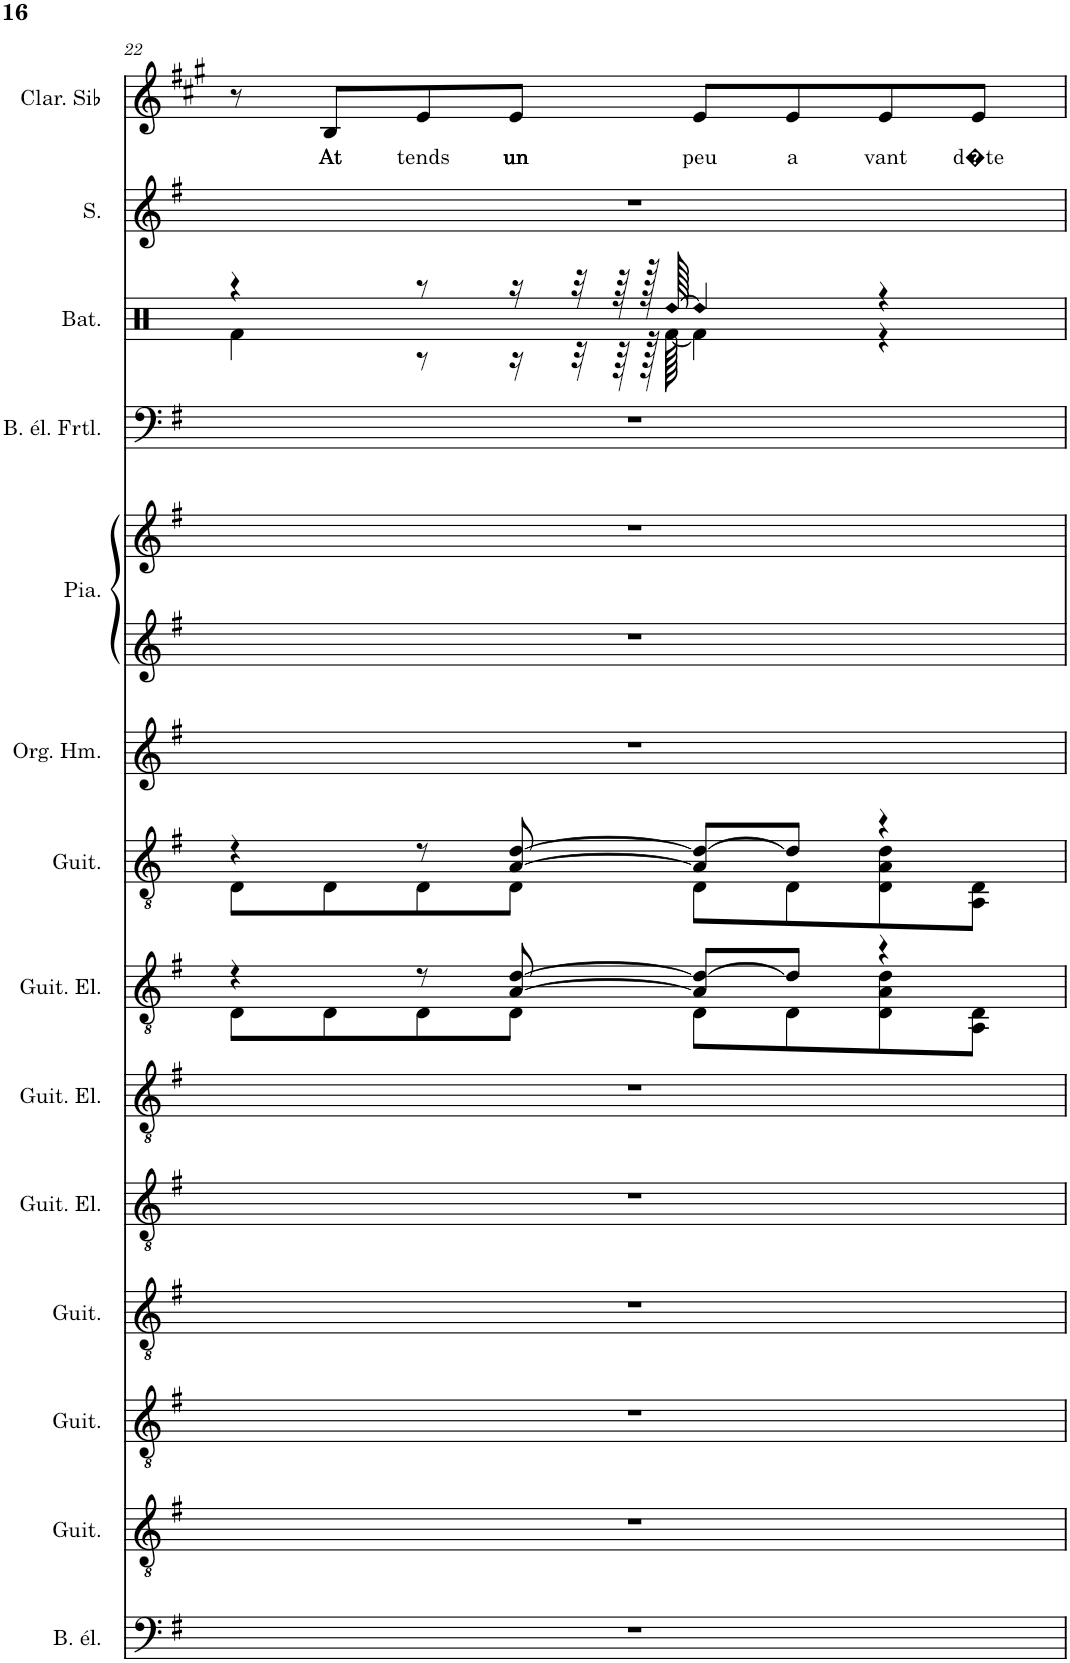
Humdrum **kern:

**kern	**kern	**kern	**kern	**kern	**kern	**kern	**kern	**kern	**kern	**kern	**kern	**kern	**kern	**kern	**text
*part14	*part13	*part12	*part11	*part10	*part9	*part8	*part7	*part6	*part5	*part5	*part4	*part3	*part2	*part1	*part1
*staff15	*staff14	*staff13	*staff12	*staff11	*staff10	*staff9	*staff8	*staff7	*staff6	*staff5	*staff4	*staff3	*staff2	*staff1	*staff1
*I"Basse électrique à 6 cordes, Harmoniques	*I"Guitare acoustique, �cho 2	*I"Guitare acoustique, �cho 1	*I"Guitare acoustique, Guitare 5	*I"Guitare électrique, Guitare 4	*I"Guitare électrique, Guitare 3	*I"Guitare électrique, Guitare 2	*I"Guitare acoustique, Guitare 1	*I"Orgue Hammond, Clavier 2	*I"Piano, Clavier 1	*	*I"Basse électrique fretless, Basse	*I"Batterie, Batterie	*I"Soprano, Choeurs	*I"Clarinette en Sib	*
*I'B. él.	*I'Guit.	*I'Guit.	*I'Guit.	*I'Guit. El.	*I'Guit. El.	*I'Guit. El.	*I'Guit.	*I'Org. Hm.	*I'Pia.	*	*I'B. él. Frtl.	*I'Bat.	*I'S.	*I'Clar. Sib	*
!!LO:PB:g=z
*clefF4	*clefGv2	*clefGv2	*clefGv2	*clefGv2	*clefGv2	*clefGv2	*clefGv2	*clefG2	*clefG2	*clefG2	*clefF4	*clefX	*clefG2	*clefG2	*
*Trd7c12	*	*	*	*	*	*	*	*	*	*	*Trd7c12	*	*	*Trd1c2	*
*k[f#]	*k[f#]	*k[f#]	*k[f#]	*k[f#]	*k[f#]	*k[f#]	*k[f#]	*k[f#]	*k[f#]	*k[f#]	*k[f#]	*k[]	*k[f#]	*k[f#c#g#]	*
*M4/4	*M4/4	*M4/4	*M4/4	*M4/4	*M4/4	*M4/4	*M4/4	*M4/4	*M4/4	*M4/4	*M4/4	*M4/4	*M4/4	*M4/4	*
=22	=22	=22	=22	=22	=22	=22	=22	=22	=22	=22	=22	=22	=22	=22	=22
*	*	*	*	*	*	*^	*^	*	*	*	*	*^	*	*	*
1r	1r	1r	1r	1r	1r	4r	8D\L	4r	8D\L	1r	1r	1r	1r	4r	4Rf\	1r	8r	.
!	!	!	!	!	!	!	!	!	!	!	!	!	!	!	!	!	!	!LO:LY:b
.	.	.	.	.	.	.	8D\	.	8D\	.	.	.	.	.	.	.	8B/L	At
!	!	!	!	!	!	!	!	!	!	!	!	!	!	!	!	!	!	!LO:LY:b
.	.	.	.	.	.	8r	8D\	8r	8D\	.	.	.	.	8r	8r	.	8e/	tends
!	!	!	!	!	!	!	!	!	!	!	!	!	!	!	!	!	!	!LO:LY:b
.	.	.	.	.	.	[8A/ [8d/	8D\J	[8A/ [8d/	8D\J	.	.	.	.	16r	16r	.	8e/J	un
.	.	.	.	.	.	.	.	.	.	.	.	.	.	32r	32r	.	.	.
.	.	.	.	.	.	.	.	.	.	.	.	.	.	64r	64r	.	.	.
.	.	.	.	.	.	.	.	.	.	.	.	.	.	128r	128r	.	.	.
!	!	!	!	!	!	!	!	!	!	!	!	!	!	!LO:N:head=diamond	!	!	!	!
.	.	.	.	.	.	.	.	.	.	.	.	.	.	[128Rdd/	[128Rf\	.	.	.
!	!	!	!	!	!	!	!	!	!	!	!	!	!	!LO:N:head=diamond	!	!	!	!LO:LY:b
.	.	.	.	.	.	8A/] 8d/_L	8D\L	8A/] 8d/_L	8D\L	.	.	.	.	4Rdd/]	4Rf\]	.	8e/L	peu
!	!	!	!	!	!	!	!	!	!	!	!	!	!	!	!	!	!	!LO:LY:b
.	.	.	.	.	.	8d/J]	8D\	8d/J]	8D\	.	.	.	.	.	.	.	8e/	a
!	!	!	!	!	!	!	!	!	!	!	!	!	!	!	!	!	!	!LO:LY:b
.	.	.	.	.	.	4r	8D\ 8A\ 8d\	4r	8D\ 8A\ 8d\	.	.	.	.	4r	4r	.	8e/	vant
!	!	!	!	!	!	!	!	!	!	!	!	!	!	!	!	!	!	!LO:LY:b
.	.	.	.	.	.	.	8AA\ 8D\J	.	8AA\ 8D\J	.	.	.	.	.	.	.	8e/J	d�te
*	*	*	*	*	*	*v	*v	*	*	*	*	*	*	*v	*v	*	*	*
*	*	*	*	*	*	*	*v	*v	*	*	*	*	*	*	*	*
=	=	=	=	=	=	=	=	=	=	=	=	=	=	=	=
*-	*-	*-	*-	*-	*-	*-	*-	*-	*-	*-	*-	*-	*-	*-	*-
